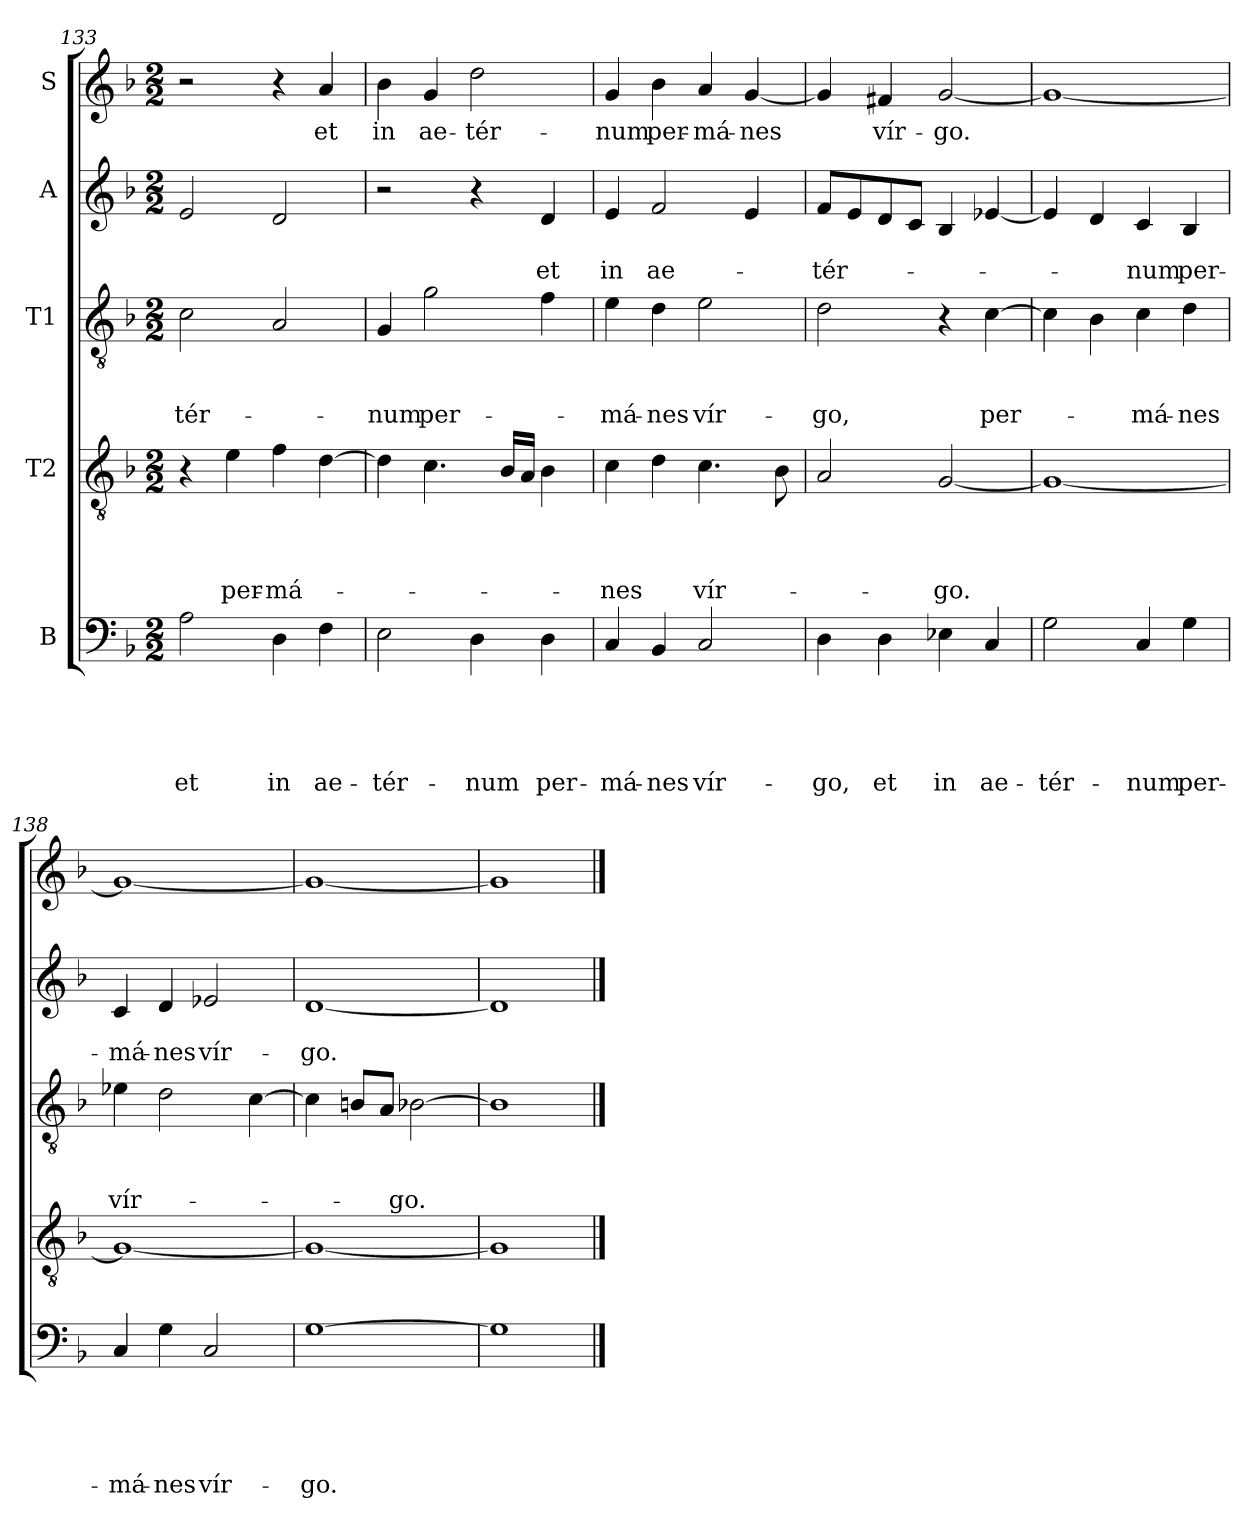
**kern	**text	**text	**text	**text	**text	**kern	**text	**text	**text	**text	**kern	**text	**text	**text	**kern	**text	**text	**kern	**text
*part5	*part5	*part5	*part5	*part5	*part5	*part4	*part4	*part4	*part4	*part4	*part3	*part3	*part3	*part3	*part2	*part2	*part2	*part1	*part1
*staff5	*staff5	*staff5	*staff5	*staff5	*staff5	*staff4	*staff4	*staff4	*staff4	*staff4	*staff3	*staff3	*staff3	*staff3	*staff2	*staff2	*staff2	*staff1	*staff1
*I"B	*	*	*	*	*	*I"T2	*	*	*	*	*I"T1	*	*	*	*I"A	*	*	*I"S	*
*clefF4	*	*	*	*	*	*clefGv2	*	*	*	*	*clefGv2	*	*	*	*clefG2	*	*	*clefG2	*
*k[b-]	*	*	*	*	*	*k[b-]	*	*	*	*	*k[b-]	*	*	*	*k[b-]	*	*	*k[b-]	*
*F:	*	*	*	*	*	*F:	*	*	*	*	*F:	*	*	*	*F:	*	*	*F:	*
*M2/2	*	*	*	*	*	*M2/2	*	*	*	*	*M2/2	*	*	*	*M2/2	*	*	*M2/2	*
=133	=133	=133	=133	=133	=133	=133	=133	=133	=133	=133	=133	=133	=133	=133	=133	=133	=133	=133	=133
!	!	!	!	!	!LO:LY:b	!	!	!	!	!	!	!	!	!LO:LY:b	!	!	!	!	!
2A\	.	.	.	.	et	4r	.	.	.	.	2c\	.	.	-tér-	2e/	.	.	2r	.
!	!	!	!	!	!	!	!	!	!	!LO:LY:b	!	!	!	!	!	!	!	!	!
.	.	.	.	.	.	4e\	.	.	.	per-	.	.	.	.	.	.	.	.	.
!	!	!	!	!	!LO:LY:b	!	!	!	!	!LO:LY:b	!	!	!	!	!	!	!	!	!
4D\	.	.	.	.	in	4f\	.	.	.	-má-	2A/	.	.	.	2d/	.	.	4r	.
!	!	!	!	!	!LO:LY:b	!	!	!	!	!	!	!	!	!	!	!	!	!	!LO:LY:b
4F\	.	.	.	.	ae-	[4d\	.	.	.	.	.	.	.	.	.	.	.	4a/	et
=134	=134	=134	=134	=134	=134	=134	=134	=134	=134	=134	=134	=134	=134	=134	=134	=134	=134	=134	=134
!	!	!	!	!	!LO:LY:b	!	!	!	!	!	!	!	!	!LO:LY:b	!	!	!	!	!LO:LY:b
2E\	.	.	.	.	-tér-	4d\]	.	.	.	.	4G/	.	.	-num	2r	.	.	4b-\	in
!	!	!	!	!	!	!	!	!	!	!	!	!	!	!LO:LY:b	!	!	!	!	!LO:LY:b
.	.	.	.	.	.	4.c\	.	.	.	.	2g\	.	.	per-	.	.	.	4g/	ae-
!	!	!	!	!	!LO:LY:b	!	!	!	!	!	!	!	!	!	!	!	!	!	!LO:LY:b
4D\	.	.	.	.	-num	.	.	.	.	.	.	.	.	.	4r	.	.	2dd\	-tér-
.	.	.	.	.	.	16B-/LL	.	.	.	.	.	.	.	.	.	.	.	.	.
.	.	.	.	.	.	16A/JJ	.	.	.	.	.	.	.	.	.	.	.	.	.
!	!	!	!	!	!LO:LY:b	!	!	!	!	!	!	!	!	!	!	!	!LO:LY:b	!	!
4D\	.	.	.	.	per-	4B-\	.	.	.	.	4f\	.	.	.	4d/	.	et	.	.
=135	=135	=135	=135	=135	=135	=135	=135	=135	=135	=135	=135	=135	=135	=135	=135	=135	=135	=135	=135
!	!	!	!	!	!LO:LY:b	!	!	!	!	!LO:LY:b	!	!	!	!LO:LY:b	!	!	!LO:LY:b	!	!LO:LY:b
4C/	.	.	.	.	-má-	4c\	.	.	.	-nes	4e\	.	.	-má-	4e/	.	in	4g/	-num
!	!	!	!	!	!LO:LY:b	!	!	!	!	!	!	!	!	!LO:LY:b	!	!	!LO:LY:b	!	!LO:LY:b
4BB-/	.	.	.	.	-nes	4d\	.	.	.	.	4d\	.	.	-nes	2f/	.	ae-	4b-\	per-
!	!	!	!	!	!LO:LY:b	!	!	!	!	!LO:LY:b	!	!	!	!LO:LY:b	!	!	!	!	!LO:LY:b
2C/	.	.	.	.	vír-	4.c\	.	.	.	vír-	2e\	.	.	vír-	.	.	.	4a/	-má-
!	!	!	!	!	!	!	!	!	!	!	!	!	!	!	!	!	!	!	!LO:LY:b
.	.	.	.	.	.	.	.	.	.	.	.	.	.	.	4e/	.	.	[4g/	-nes
.	.	.	.	.	.	8B-\	.	.	.	.	.	.	.	.	.	.	.	.	.
=136	=136	=136	=136	=136	=136	=136	=136	=136	=136	=136	=136	=136	=136	=136	=136	=136	=136	=136	=136
!	!	!	!	!	!LO:LY:b	!	!	!	!	!	!	!	!	!LO:LY:b	!	!	!LO:LY:b	!	!
4D\	.	.	.	.	-go,	2A/	.	.	.	.	2d\	.	.	-go,	8f/L	.	-tér-	4g/]	.
.	.	.	.	.	.	.	.	.	.	.	.	.	.	.	8e/	.	.	.	.
!	!	!	!	!	!LO:LY:b	!	!	!	!	!	!	!	!	!	!	!	!	!	!LO:LY:b
4D\	.	.	.	.	et	.	.	.	.	.	.	.	.	.	8d/	.	.	4f#i/	vír-
.	.	.	.	.	.	.	.	.	.	.	.	.	.	.	8c/J	.	.	.	.
!	!	!	!	!	!LO:LY:b	!	!	!	!	!LO:LY:b	!	!	!	!	!	!	!	!	!LO:LY:b
4E-i\	.	.	.	.	in	[2G/	.	.	.	-go.	4r	.	.	.	4B-/	.	.	[2g/	-go.
!	!	!	!	!	!LO:LY:b	!	!	!	!	!	!	!	!	!LO:LY:b	!	!	!	!	!
4C/	.	.	.	.	ae-	.	.	.	.	.	[4c\	.	.	per-	[4e-X/	.	.	.	.
!!LO:LB:g=z
=137	=137	=137	=137	=137	=137	=137	=137	=137	=137	=137	=137	=137	=137	=137	=137	=137	=137	=137	=137
!	!	!	!	!	!LO:LY:b	!	!	!	!	!	!	!	!	!	!	!	!	!	!
2G\	.	.	.	.	-tér-	1G_	.	.	.	.	4c\]	.	.	.	4e-/]	.	.	1g_	.
.	.	.	.	.	.	.	.	.	.	.	4B-\	.	.	.	4d/	.	.	.	.
!	!	!	!	!	!LO:LY:b	!	!	!	!	!	!	!	!	!LO:LY:b	!	!	!LO:LY:b	!	!
4C/	.	.	.	.	-num	.	.	.	.	.	4c\	.	.	-má-	4c/	.	-num	.	.
!	!	!	!	!	!LO:LY:b	!	!	!	!	!	!	!	!	!LO:LY:b	!	!	!LO:LY:b	!	!
4G\	.	.	.	.	per-	.	.	.	.	.	4d\	.	.	-nes	4B-/	.	per-	.	.
=138	=138	=138	=138	=138	=138	=138	=138	=138	=138	=138	=138	=138	=138	=138	=138	=138	=138	=138	=138
!	!	!	!	!	!LO:LY:b	!	!	!	!	!	!	!	!	!LO:LY:b	!	!	!LO:LY:b	!	!
4C/	.	.	.	.	-má-	1G_	.	.	.	.	4e-i\	.	.	vír-	4c/	.	-má-	1g_	.
!	!	!	!	!	!LO:LY:b	!	!	!	!	!	!	!	!	!	!	!	!LO:LY:b	!	!
4G\	.	.	.	.	-nes	.	.	.	.	.	2d\	.	.	.	4d/	.	-nes	.	.
!	!	!	!	!	!LO:LY:b	!	!	!	!	!	!	!	!	!	!	!	!LO:LY:b	!	!
2C/	.	.	.	.	vír-	.	.	.	.	.	.	.	.	.	2e-i/	.	vír-	.	.
.	.	.	.	.	.	.	.	.	.	.	[4c\	.	.	.	.	.	.	.	.
=139	=139	=139	=139	=139	=139	=139	=139	=139	=139	=139	=139	=139	=139	=139	=139	=139	=139	=139	=139
!	!	!	!	!	!LO:LY:b	!	!	!	!	!	!	!	!	!	!	!	!LO:LY:b	!	!
[1G	.	.	.	.	-go.	1G_	.	.	.	.	4c\]	.	.	.	[1d	.	-go.	1g_	.
.	.	.	.	.	.	.	.	.	.	.	8Bni/L	.	.	.	.	.	.	.	.
.	.	.	.	.	.	.	.	.	.	.	8A/J	.	.	.	.	.	.	.	.
!	!	!	!	!	!	!	!	!	!	!	!	!	!	!LO:LY:b	!	!	!	!	!
.	.	.	.	.	.	.	.	.	.	.	[2B-\	.	.	-go.	.	.	.	.	.
=140	=140	=140	=140	=140	=140	=140	=140	=140	=140	=140	=140	=140	=140	=140	=140	=140	=140	=140	=140
1G]	.	.	.	.	.	1G]	.	.	.	.	1B-]	.	.	.	1d]	.	.	1g]	.
==	==	==	==	==	==	==	==	==	==	==	==	==	==	==	==	==	==	==	==
*-	*-	*-	*-	*-	*-	*-	*-	*-	*-	*-	*-	*-	*-	*-	*-	*-	*-	*-	*-
